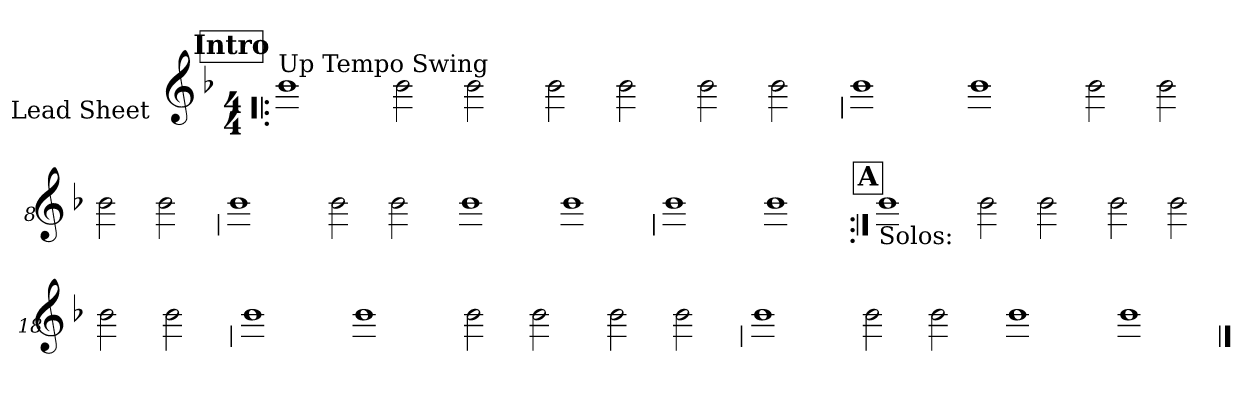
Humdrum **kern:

**kern
*part1
*staff1
*I"Lead Sheet
*stria0
*clefG2
*k[b-]
*F:
*M4/4
!!LO:REH:place=s1:a:t=Intro
=1!|:
!LO:TX:a:t=Up Tempo Swing
1b-
=2-
2b-
2b-
=3-
2b-
2b-
=4-
2b-
2b-
!!LO:LB:g=z
=5
1b-
=6-
1b-
=7-
2b-
2b-
=8-
2b-
2b-
!!LO:LB:g=z
=9
1b-
=10-
2b-
2b-
=11-
1b-
=12-
1b-
!!LO:LB:g=z
=13
1b-
=14-
1b-
!!LO:LB:g=z
!!LO:REH:place=s1:a:t=A
=15:|!
!LO:TX:b:t=Solos&colon;
1b-
=16-
2b-
2b-
=17-
2b-
2b-
=18-
2b-
2b-
!!LO:LB:g=z
=19
1b-
=20-
1b-
=21-
2b-
2b-
=22-
2b-
2b-
!!LO:LB:g=z
=23
1b-
=24-
2b-
2b-
=25-
1b-
=26-
1b-
==
*-
